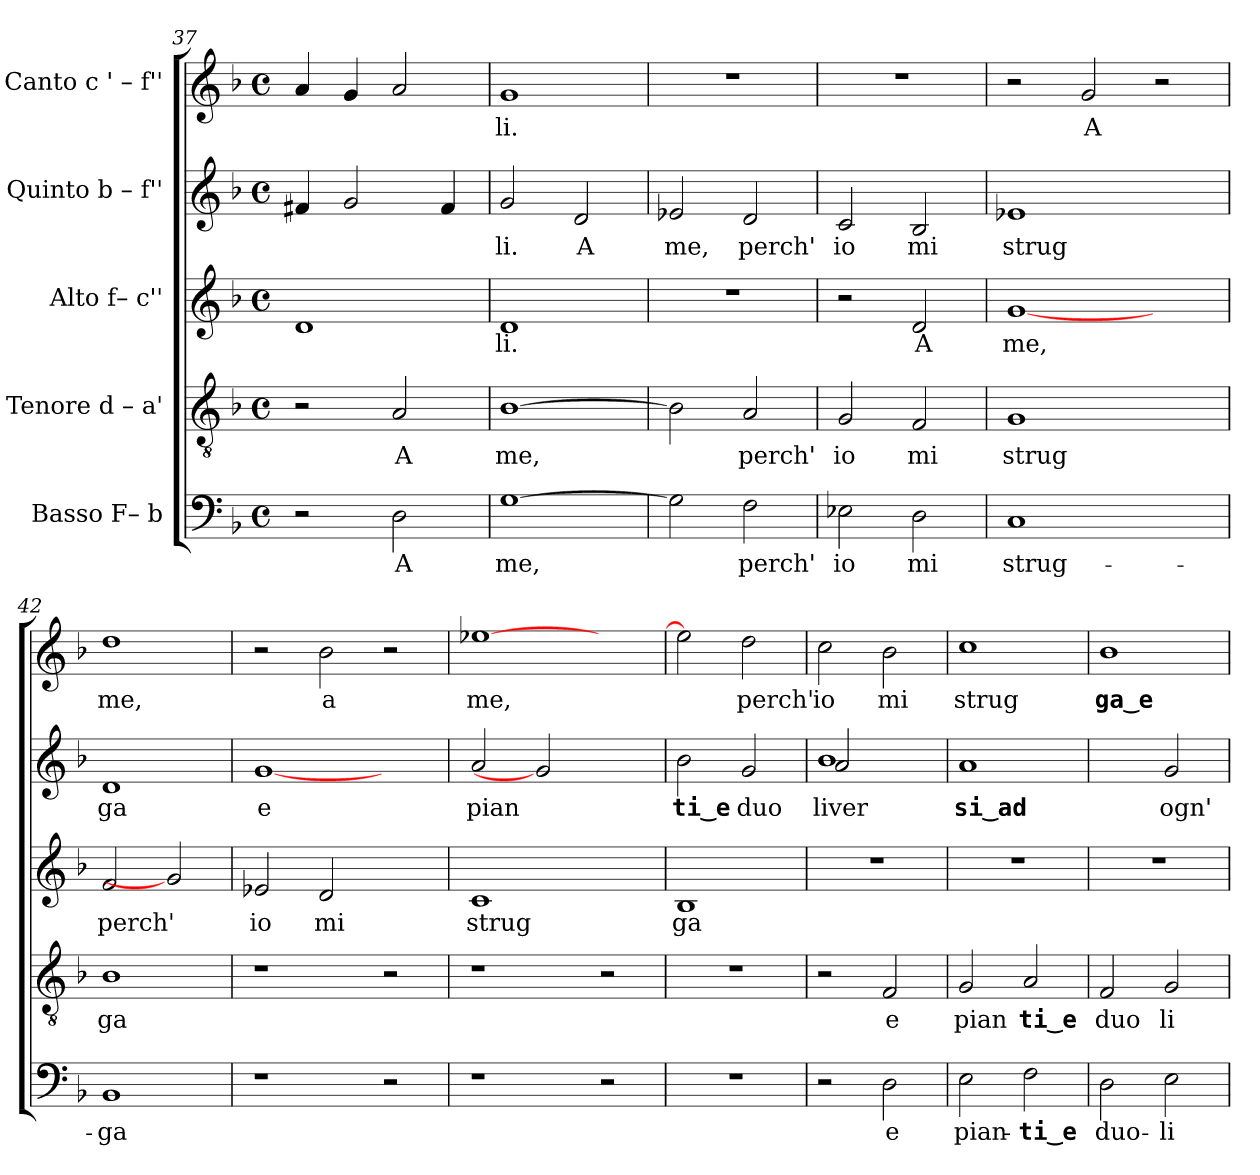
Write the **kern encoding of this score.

**kern	**text	**kern	**text	**kern	**text	**kern	**text	**kern	**text
*part5	*part5	*part4	*part4	*part3	*part3	*part2	*part2	*part1	*part1
*staff5	*staff5	*staff4	*staff4	*staff3	*staff3	*staff2	*staff2	*staff1	*staff1
*I"Basso  F– b	*	*I"Tenore  d – a'	*	*I"Alto  f– c''	*	*I"Quinto  b – f''	*	*I"Canto  c ' – f''	*
*clefF4	*	*clefGv2	*	*clefG2	*	*clefG2	*	*clefG2	*
*k[b-]	*	*k[b-]	*	*k[b-]	*	*k[b-]	*	*k[b-]	*
*F:	*	*F:	*	*F:	*	*F:	*	*F:	*
*M4/4	*	*M4/4	*	*M4/4	*	*M4/4	*	*M4/4	*
*met(c)	*	*met(c)	*	*met(c)	*	*met(c)	*	*met(c)	*
=37	=37	=37	=37	=37	=37	=37	=37	=37	=37
!	!	!	!	!	!LO:LY:b:cj	!	!LO:LY:b:rj	!	!LO:LY:b:rj
2r	.	2r	.	1d	.	4f#X/	.	4a/	--
!	!	!	!	!	!	!	!LO:LY:b:rj	!	!LO:LY:b:rj
.	.	.	.	.	.	2g/	.	4g/	--
!	!LO:LY:b:cj	!	!LO:LY:b:rj	!	!	!	!	!	!LO:LY:b:rj
2D\	A	2A/	A	.	.	.	.	2a/	--
!	!	!	!	!	!	!	!LO:LY:b:rj	!	!
.	.	.	.	.	.	4f#/	.	.	.
=38	=38	=38	=38	=38	=38	=38	=38	=38	=38
!	!LO:LY:b:cj	!	!LO:LY:b:rj	!	!LO:LY:b:cj	!	!LO:LY:b:rj	!	!LO:LY:b:rj
[1G	me,	[1B-	me,	1d	li.	2g/	li.	1g	-li.
!	!	!	!	!	!	!	!LO:LY:b:rj	!	!
.	.	.	.	.	.	2d/	A	.	.
=39	=39	=39	=39	=39	=39	=39	=39	=39	=39
!	!	!	!	!	!	!	!LO:LY:b:rj	!	!
2G]	.	2B-]	.	1r	.	2e-X/	me,	1r	.
!	!LO:LY:b:cj	!	!LO:LY:b:rj	!	!	!	!LO:LY:b:rj	!	!
2F\	perch'	2A/	perch'	.	.	2d/	perch'	.	.
=40	=40	=40	=40	=40	=40	=40	=40	=40	=40
!	!LO:LY:b:cj	!	!LO:LY:b:rj	!	!	!	!LO:LY:b:rj	!	!
2E-X\	io	2G/	io	2r	.	2c/	io	1r	.
!	!LO:LY:b:cj	!	!LO:LY:b:rj	!	!LO:LY:b:cj	!	!LO:LY:b:rj	!	!
2D\	mi	2F/	mi	2d/	A	2B-/	mi	.	.
!!LO:LB:g=z
=41	=41	=41	=41	=41	=41	=41	=41	=41	=41
!	!LO:LY:b:cj	!	!LO:LY:b:rj	!	!LO:LY:b:cj	!	!LO:LY:b:rj	!	!
1C	strug-	1G	strug	[1g	me,	1e-X	strug	2r	.
!	!	!	!	!	!	!	!	!	!LO:LY:b:rj
.	.	.	.	.	.	.	.	2g/	A
2ryy	.	2ryy	.	2ryy	.	2ryy	.	2r	.
=42	=42	=42	=42	=42	=42	=42	=42	=42	=42
!	!LO:LY:b:cj	!	!LO:LY:b:rj	!	!LO:LY:b:cj	!	!LO:LY:b:rj	!	!LO:LY:b:rj
1BB-	-ga	1B-	ga	2f/	perch'	1d	ga	1dd	me,
.	.	.	.	2g]	.	.	.	.	.
=43	=43	=43	=43	=43	=43	=43	=43	=43	=43
!	!	!	!	!	!LO:LY:b:cj	!	!LO:LY:b:rj	!	!
1r	.	1r	.	2e-X/	io	[1g	e	2r	.
!	!	!	!	!	!LO:LY:b:cj	!	!	!	!LO:LY:b:rj
.	.	.	.	2d/	mi	.	.	2b-\	a
2r	.	2r	.	2ryy	.	2ryy	.	2r	.
=44	=44	=44	=44	=44	=44	=44	=44	=44	=44
!	!	!	!	!	!LO:LY:b:cj	!	!LO:LY:b:rj	!	!LO:LY:b:rj
1r	.	1r	.	1c	strug	2a/	pian	[1ee-X	me,
.	.	.	.	.	.	2g]	.	.	.
2r	.	2r	.	2ryy	.	2ryy	.	2ryy	.
=45	=45	=45	=45	=45	=45	=45	=45	=45	=45
!	!	!	!	!	!LO:LY:b:cj	!	!LO:LY:b:rj	!	!
1r	.	1r	.	1B-	ga	2b-\	ti‿e	2ee-]	.
!	!	!	!	!	!	!	!LO:LY:b:rj	!	!LO:LY:b:rj
.	.	.	.	.	.	2g/	duo	2dd\	perch'
=46	=46	=46	=46	=46	=46	=46	=46	=46	=46
*	*	*	*	*	*	*^	*	*	*
!	!	!	!	!	!	!	!	!LO:LY:b:rj	!	!LO:LY:b:rj
2r	.	2r	.	1r	.	1b-	2a/	liver	2cc\	io
!	!LO:LY:b:cj	!	!LO:LY:b:rj	!	!	!	!	!	!	!LO:LY:b:rj
2D\	e	2F/	e	.	.	.	2ryy	.	2b-\	mi
=47	=47	=47	=47	=47	=47	=47	=47	=47	=47	=47
!	!LO:LY:b:cj	!	!LO:LY:b:rj	!	!	!	!	!LO:LY:b:rj	!	!LO:LY:b:rj
*	*	*	*	*	*	*v	*v	*	*	*
2E\	pian-	2G/	pian	1r	.	1a	si‿ad	1cc	strug
!	!LO:LY:b:cj	!	!LO:LY:b:rj	!	!	!	!	!	!
2F\	-ti‿e	2A/	ti‿e	.	.	.	.	.	.
=48	=48	=48	=48	=48	=48	=48	=48	=48	=48
!	!LO:LY:b:cj	!	!LO:LY:b:rj	!	!	!	!	!	!LO:LY:b:rj
2D\	duo-	2F/	duo	1r	.	2ryy	.	1b-	ga‿e
!	!LO:LY:b:cj	!	!LO:LY:b:rj	!	!	!	!LO:LY:b:rj	!	!
2E\	-li	2G/	li	.	.	2g/	ogn'	.	.
=	=	=	=	=	=	=	=	=	=
*-	*-	*-	*-	*-	*-	*-	*-	*-	*-
